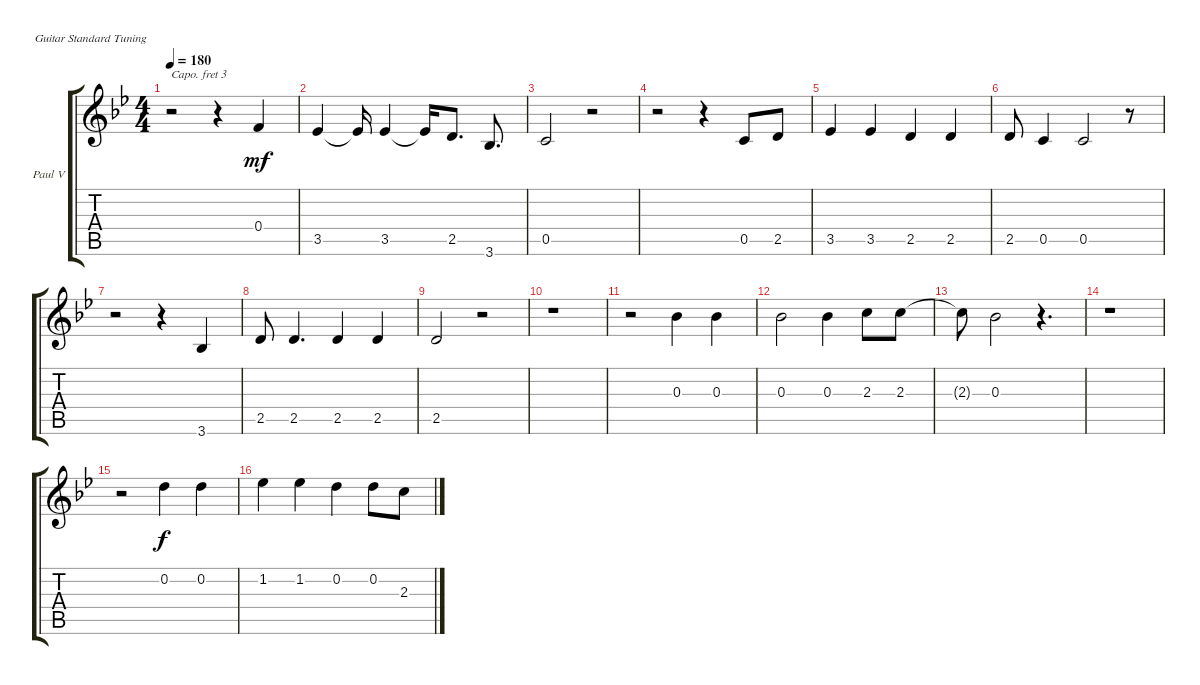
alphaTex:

\defaultSystemsLayout 4
\bracketExtendMode groupsimilarinstruments
\firstSystemTrackNameOrientation horizontal
\otherSystemsTrackNameOrientation horizontal
\track ("Paul's Voice" "Paul V") {instrument electricguitarclean}
\staff {score tabs}
\capo 3
\tuning (E4 B3 G3 D3 A2 E2)
\ts (4 4)
\tempo 180
\clef g2
\ks bb
r.2{dy mf} r.4 0.4.4 |
3.5.4 3.5{t}.16 3.5.4 3.5{t}.16 2.5.8{d} 3.6.8{d} |
0.5.2 r.2 |
r.2 r.4 0.5.8 2.5.8 |
3.5.4 3.5.4 2.5.4 2.5.4 |
2.5.8 0.5.4 0.5.2 r.8 |
r.2 r.4 3.6.4 |
2.5.8 2.5.4{d} 2.5.4 2.5.4 |
2.5.2 r.2 |
r.1 |
r.2 0.3.4 0.3.4 |
0.3.2 0.3.4 2.3.8 2.3.8 |
2.3{t}.8 0.3.2 r.4{d} |
r.1 |
r.2 0.2.4{dy f} 0.2.4 |
1.2.4 1.2.4 0.2.4 0.2.8 2.3.8
